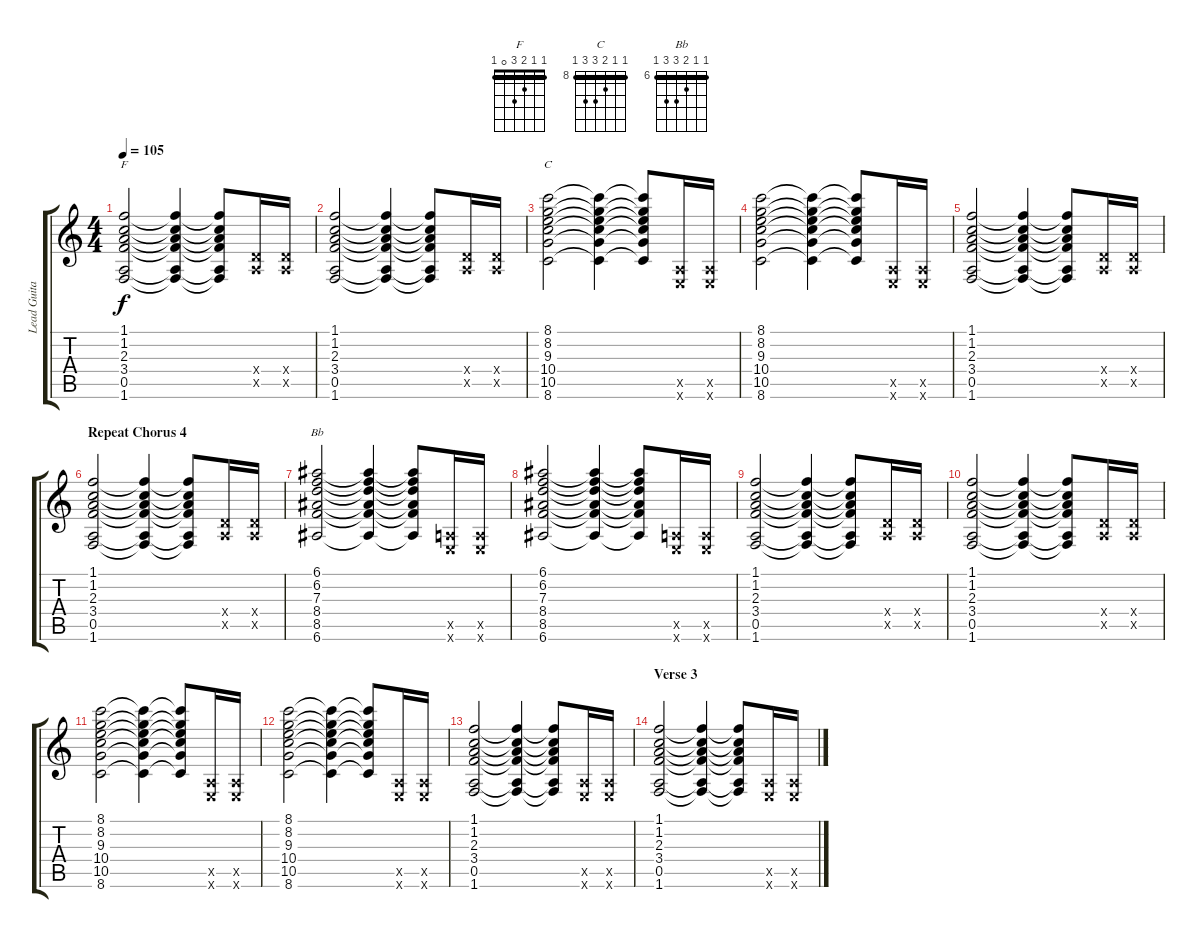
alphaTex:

\track ("Lead Guitar" "Lead Guita") {instrument overdrivenguitar}
\staff {score tabs}
\tuning (E4 B3 G3 D3 A2 E2) {hide}
\chord ("F" 1 1 2 3 0 1) {barre 1}
\chord ("C" 8 8 9 10 10 8) {firstfret 8 barre 8}
\chord ("Bb" 6 6 7 8 8 6) {firstfret 6 barre 6}
\ts (4 4)
\tempo 105
\clef g2
\ks c
(1.1 1.2 2.3 3.4 0.5 1.6).2{ch "F" dy f} (1.1{t} 1.2{t} 2.3{t} 3.4{t} 0.5{t} 1.6{t}).4 (1.1{t} 1.2{t} 2.3{t} 3.4{t} 0.5{t} 1.6{t}).8 (0.4{x} 0.5{x}).16 (0.4{x} 0.5{x}).16 |
(1.1 1.2 2.3 3.4 0.5 1.6).2 (1.1{t} 1.2{t} 2.3{t} 3.4{t} 0.5{t} 1.6{t}).4 (1.1{t} 1.2{t} 2.3{t} 3.4{t} 0.5{t} 1.6{t}).8 (0.4{x} 0.5{x}).16 (0.4{x} 0.5{x}).16 |
(8.1 8.2 9.3 10.4 10.5 8.6).2{ch "C"} (8.1{t} 8.2{t} 9.3{t} 10.4{t} 10.5{t} 8.6{t}).4 (8.1{t} 8.2{t} 9.3{t} 10.4{t} 10.5{t} 8.6{t}).8 (0.5{x} 0.6{x}).16 (0.5{x} 0.6{x}).16 |
(8.1 8.2 9.3 10.4 10.5 8.6).2 (8.1{t} 8.2{t} 9.3{t} 10.4{t} 10.5{t} 8.6{t}).4 (8.1{t} 8.2{t} 9.3{t} 10.4{t} 10.5{t} 8.6{t}).8 (0.5{x} 0.6{x}).16 (0.5{x} 0.6{x}).16 |
(1.1 1.2 2.3 3.4 0.5 1.6).2 (1.1{t} 1.2{t} 2.3{t} 3.4{t} 0.5{t} 1.6{t}).4 (1.1{t} 1.2{t} 2.3{t} 3.4{t} 0.5{t} 1.6{t}).8 (0.4{x} 0.5{x}).16 (0.4{x} 0.5{x}).16 |
\section ("" "Repeat Chorus 4")
(1.1 1.2 2.3 3.4 0.5 1.6).2 (1.1{t} 1.2{t} 2.3{t} 3.4{t} 0.5{t} 1.6{t}).4 (1.1{t} 1.2{t} 2.3{t} 3.4{t} 0.5{t} 1.6{t}).8 (0.4{x} 0.5{x}).16 (0.4{x} 0.5{x}).16 |
(6.1 6.2 7.3 8.4 8.5 6.6).2{ch "Bb"} (6.1{t} 6.2{t} 7.3{t} 8.4{t} 8.5{t} 6.6{t}).4 (6.1{t} 6.2{t} 7.3{t} 8.4{t} 8.5{t} 6.6{t}).8 (0.5{x} 0.6{x}).16 (0.5{x} 0.6{x}).16 |
(6.1 6.2 7.3 8.4 8.5 6.6).2 (6.1{t} 6.2{t} 7.3{t} 8.4{t} 8.5{t} 6.6{t}).4 (6.1{t} 6.2{t} 7.3{t} 8.4{t} 8.5{t} 6.6{t}).8 (0.5{x} 0.6{x}).16 (0.5{x} 0.6{x}).16 |
(1.1 1.2 2.3 3.4 0.5 1.6).2 (1.1{t} 1.2{t} 2.3{t} 3.4{t} 0.5{t} 1.6{t}).4 (1.1{t} 1.2{t} 2.3{t} 3.4{t} 0.5{t} 1.6{t}).8 (0.4{x} 0.5{x}).16 (0.4{x} 0.5{x}).16 |
(1.1 1.2 2.3 3.4 0.5 1.6).2 (1.1{t} 1.2{t} 2.3{t} 3.4{t} 0.5{t} 1.6{t}).4 (1.1{t} 1.2{t} 2.3{t} 3.4{t} 0.5{t} 1.6{t}).8 (0.4{x} 0.5{x}).16 (0.4{x} 0.5{x}).16 |
(8.1 8.2 9.3 10.4 10.5 8.6).2 (8.1{t} 8.2{t} 9.3{t} 10.4{t} 10.5{t} 8.6{t}).4 (8.1{t} 8.2{t} 9.3{t} 10.4{t} 10.5{t} 8.6{t}).8 (0.5{x} 0.6{x}).16 (0.5{x} 0.6{x}).16 |
(8.1 8.2 9.3 10.4 10.5 8.6).2 (8.1{t} 8.2{t} 9.3{t} 10.4{t} 10.5{t} 8.6{t}).4 (8.1{t} 8.2{t} 9.3{t} 10.4{t} 10.5{t} 8.6{t}).8 (0.5{x} 0.6{x}).16 (0.5{x} 0.6{x}).16 |
(1.1 1.2 2.3 3.4 0.5 1.6).2 (1.1{t} 1.2{t} 2.3{t} 3.4{t} 0.5{t} 1.6{t}).4 (1.1{t} 1.2{t} 2.3{t} 3.4{t} 0.5{t} 1.6{t}).8 (0.5{x} 0.6{x}).16 (0.5{x} 0.6{x}).16 |
\section ("" "Verse 3")
(1.1 1.2 2.3 3.4 0.5 1.6).2 (1.1{t} 1.2{t} 2.3{t} 3.4{t} 0.5{t} 1.6{t}).4 (1.1{t} 1.2{t} 2.3{t} 3.4{t} 0.5{t} 1.6{t}).8 (0.5{x} 0.6{x}).16 (0.5{x} 0.6{x}).16
